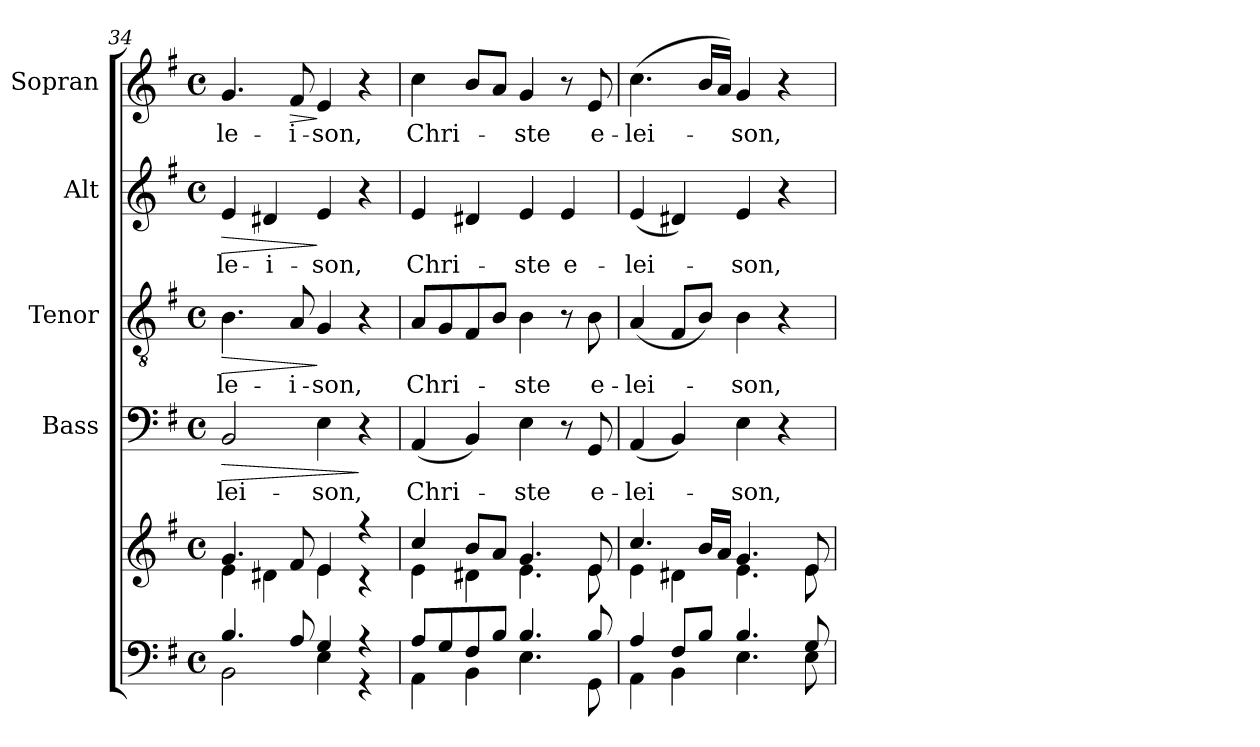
**kern	**kern	**kern	**text	**dynam	**kern	**text	**dynam	**kern	**text	**dynam	**kern	**text	**dynam
*part5	*part5	*part4	*part4	*part4	*part3	*part3	*part3	*part2	*part2	*part2	*part1	*part1	*part1
*staff6	*staff5	*staff4	*staff4	*staff4	*staff3	*staff3	*staff3	*staff2	*staff2	*staff2	*staff1	*staff1	*staff1
*	*	*I"Bass	*	*	*I"Tenor	*	*	*I"Alt	*	*	*I"Sopran	*	*
*	*	*I'B.	*	*	*I'T.	*	*	*I'A.	*	*	*I'S.	*	*
*clefF4	*clefG2	*clefF4	*	*	*clefGv2	*	*	*clefG2	*	*	*clefG2	*	*
*k[f#]	*k[f#]	*k[f#]	*	*	*k[f#]	*	*	*k[f#]	*	*	*k[f#]	*	*
*G:	*G:	*G:	*	*	*G:	*	*	*G:	*	*	*G:	*	*
*M4/4	*M4/4	*M4/4	*	*	*M4/4	*	*	*M4/4	*	*	*M4/4	*	*
*met(c)	*met(c)	*met(c)	*	*	*met(c)	*	*	*met(c)	*	*	*met(c)	*	*
=34	=34	=34	=34	=34	=34	=34	=34	=34	=34	=34	=34	=34	=34
*^	*^	*	*	*	*	*	*	*	*	*	*	*	*
!	!	!	!	!	!LO:LY:b	!LO:HP:b	!	!LO:LY:b	!LO:HP:b	!	!LO:LY:b	!LO:HP:b	!	!LO:LY:b	!
4.B/	2BB\	4.g/	4e\	2BB/	-lei-	>	4.B\	-le-	>	4e/	-le-	>	4.g/	-le-	.
!	!	!	!	!	!	!	!	!	!	!	!LO:LY:b	!	!	!	!
.	.	.	4d#X\	.	.	.	.	.	.	4d#X/	-i-	.	.	.	.
!	!	!	!	!	!	!	!	!LO:LY:b	!	!	!	!	!	!LO:LY:b	!LO:HP:b
8A/	.	8f#/	.	.	.	.	8A/	-i-	.	.	.	.	8f#/	-i-	>
!	!	!	!	!	!LO:LY:b	!	!	!LO:LY:b	!	!	!LO:LY:b	!	!	!LO:LY:b	!
4G/	4E\	4e/	4e\	4E\	-son,	.	4G/	-son,	]	4e/	-son,	]	4e/	-son,	]
4r	4r	4r	4r	4r	.	]	4r	.	.	4r	.	.	4r	.	.
=35	=35	=35	=35	=35	=35	=35	=35	=35	=35	=35	=35	=35	=35	=35	=35
!	!	!	!	!	!LO:LY:b	!	!	!LO:LY:b	!	!	!LO:LY:b	!	!	!LO:LY:b	!
8A/L	4AA\	4cc/	4e\	(<4AA/	Chri-	.	8A/L	Chri-	.	4e/	Chri-	.	4cc\	Chri-	.
8G/	.	.	.	.	.	.	8G/	.	.	.	.	.	.	.	.
8F#/	4BB\	8b/L	4d#X\	4BB/)	.	.	8F#/	.	.	4d#X/	.	.	8b/L	.	.
8B/J	.	8a/J	.	.	.	.	8B/J	.	.	.	.	.	8a/J	.	.
!	!	!	!	!	!LO:LY:b	!	!	!LO:LY:b	!	!	!LO:LY:b	!	!	!LO:LY:b	!
4.B/	4.E\	4.g/	4.e\	4E\	-ste	.	4B\	-ste	.	4e/	-ste	.	4g/	-ste	.
!	!	!	!	!	!	!	!	!	!	!	!LO:LY:b	!	!	!	!
.	.	.	.	8r	.	.	8r	.	.	4e/	e-	.	8r	.	.
!	!	!	!	!	!LO:LY:b	!	!	!LO:LY:b	!	!	!	!	!	!LO:LY:b	!
8B/	8GG\	8e/	8e\	8GG/	e-	.	8B\	e-	.	.	.	.	8e/	e-	.
!!LO:LB:g=z
=36	=36	=36	=36	=36	=36	=36	=36	=36	=36	=36	=36	=36	=36	=36	=36
!	!	!	!	!	!LO:LY:b	!	!	!LO:LY:b	!	!	!LO:LY:b	!	!	!LO:LY:b	!
4A/	4AA\	4.cc/	4e\	(<4AA/	-lei-	.	(<4A/	-lei-	.	(<4e/	-lei-	.	(>4.cc\	-lei-	.
8F#/L	4BB\	.	4d#X\	4BB/)	.	.	8F#/L	.	.	4d#X/)	.	.	.	.	.
8B/J	.	16b/LL	.	.	.	.	8B/J)	.	.	.	.	.	16b/LL	.	.
.	.	16a/JJ	.	.	.	.	.	.	.	.	.	.	16a/JJ)	.	.
!	!	!	!	!	!LO:LY:b	!	!	!LO:LY:b	!	!	!LO:LY:b	!	!	!LO:LY:b	!
4.B/	4.E\	4.g/	4.e\	4E\	-son,	.	4B\	-son,	.	4e/	-son,	.	4g/	-son,	.
.	.	.	.	4r	.	.	4r	.	.	4r	.	.	4r	.	.
8G/	8E\	8e/	8e\	.	.	.	.	.	.	.	.	.	.	.	.
*v	*v	*	*	*	*	*	*	*	*	*	*	*	*	*	*
*	*v	*v	*	*	*	*	*	*	*	*	*	*	*	*
=	=	=	=	=	=	=	=	=	=	=	=	=	=
*-	*-	*-	*-	*-	*-	*-	*-	*-	*-	*-	*-	*-	*-
